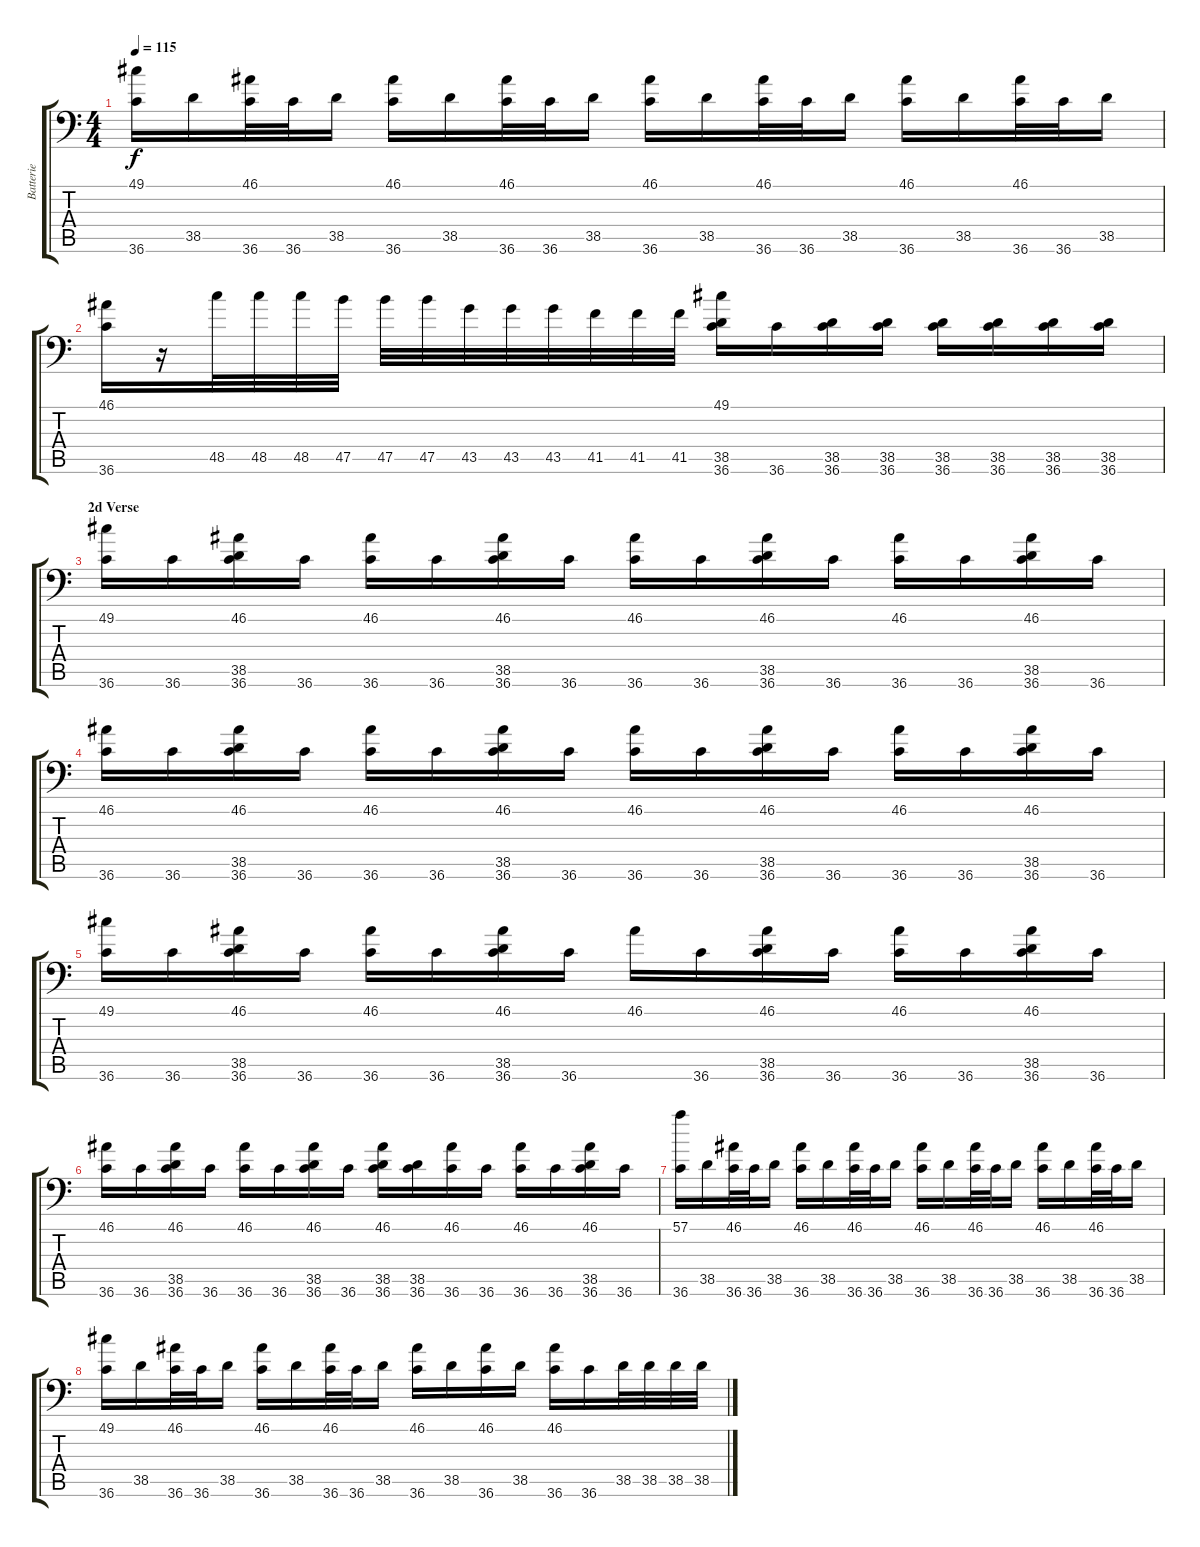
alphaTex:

\track ("Batterie" "Batterie") {instrument acousticgrandpiano}
\staff {score tabs}
\tuning (C-1 C-1 C-1 C-1 C-1 C-1) {hide}
\ts (4 4)
\tempo 115
\clef f4
\ks c
(49.1 36.6).16{dy f} 38.5.16 (46.1 36.6).32 36.6.32 38.5.16 (46.1 36.6).16 38.5.16 (46.1 36.6).32 36.6.32 38.5.16 (46.1 36.6).16 38.5.16 (46.1 36.6).32 36.6.32 38.5.16 (46.1 36.6).16 38.5.16 (46.1 36.6).32 36.6.32 38.5.16 |
(46.1 36.6).16 r.16 48.5.32 48.5.32 48.5.32 47.5.32 47.5.32 47.5.32 43.5.32 43.5.32 43.5.32 41.5.32 41.5.32 41.5.32 (49.1 38.5 36.6).16 36.6.16 (38.5 36.6).16 (38.5 36.6).16 (38.5 36.6).16 (38.5 36.6).16 (38.5 36.6).16 (38.5 36.6).16 |
\section ("" "2d Verse")
(49.1 36.6).16 36.6.16 (46.1 38.5 36.6).16 36.6.16 (46.1 36.6).16 36.6.16 (46.1 38.5 36.6).16 36.6.16 (46.1 36.6).16 36.6.16 (46.1 38.5 36.6).16 36.6.16 (46.1 36.6).16 36.6.16 (46.1 38.5 36.6).16 36.6.16 |
(46.1 36.6).16 36.6.16 (46.1 38.5 36.6).16 36.6.16 (46.1 36.6).16 36.6.16 (46.1 38.5 36.6).16 36.6.16 (46.1 36.6).16 36.6.16 (46.1 38.5 36.6).16 36.6.16 (46.1 36.6).16 36.6.16 (46.1 38.5 36.6).16 36.6.16 |
(49.1 36.6).16 36.6.16 (46.1 38.5 36.6).16 36.6.16 (46.1 36.6).16 36.6.16 (46.1 38.5 36.6).16 36.6.16 46.1.16 36.6.16 (46.1 38.5 36.6).16 36.6.16 (46.1 36.6).16 36.6.16 (46.1 38.5 36.6).16 36.6.16 |
(46.1 36.6).16 36.6.16 (46.1 38.5 36.6).16 36.6.16 (46.1 36.6).16 36.6.16 (46.1 38.5 36.6).16 36.6.16 (46.1 38.5 36.6).16 (38.5 36.6).16 (46.1 36.6).16 36.6.16 (46.1 36.6).16 36.6.16 (46.1 38.5 36.6).16 36.6.16 |
(57.1 36.6).16 38.5.16 (46.1 36.6).32 36.6.32 38.5.16 (46.1 36.6).16 38.5.16 (46.1 36.6).32 36.6.32 38.5.16 (46.1 36.6).16 38.5.16 (46.1 36.6).32 36.6.32 38.5.16 (46.1 36.6).16 38.5.16 (46.1 36.6).32 36.6.32 38.5.16 |
(49.1 36.6).16 38.5.16 (46.1 36.6).32 36.6.32 38.5.16 (46.1 36.6).16 38.5.16 (46.1 36.6).32 36.6.32 38.5.16 (46.1 36.6).16 38.5.16 (46.1 36.6).16 38.5.16 (46.1 36.6).16 36.6.16 38.5.32 38.5.32 38.5.32 38.5.32
